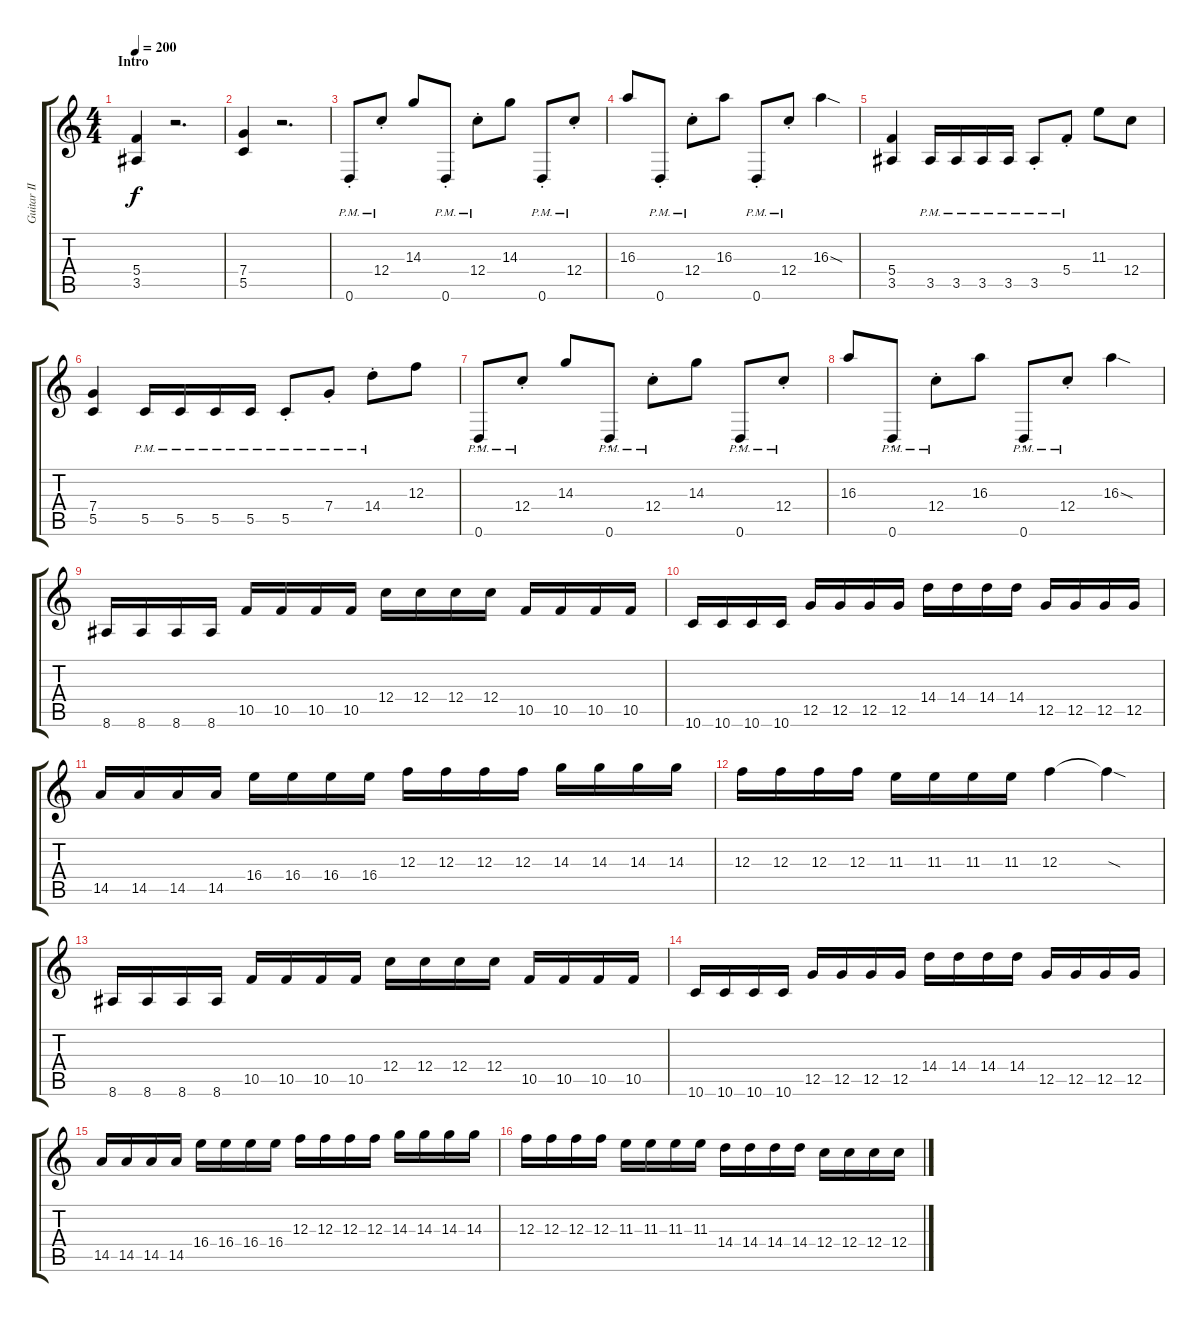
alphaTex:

\track ("Guitar II" "Guitar II") {instrument distortionguitar}
\staff {score tabs}
\tuning (D4 A3 F3 C3 G2 D2) {hide}
\ts (4 4)
\section ("" "Intro")
\tempo 200
\clef g2
\ks c
(5.4 3.5).4{dy f instrument distortionguitar} r.2{d} |
(7.4 5.5).4 r.2{d} |
0.6{pm st}.8 12.4{pm st}.8 14.3.8 0.6{pm st}.8 12.4{pm st}.8 14.3.8 0.6{pm st}.8 12.4{pm st}.8 |
16.3.8 0.6{pm st}.8 12.4{pm st}.8 16.3.8 0.6{pm st}.8 12.4{pm st}.8 16.3{sod}.4 |
(5.4 3.5).4 3.5{pm}.16 3.5{pm}.16 3.5{pm}.16 3.5{pm}.16 3.5{pm st}.8 5.4{pm st}.8 11.3.8 12.4.8 |
(7.4 5.5).4 5.5{pm}.16 5.5{pm}.16 5.5{pm}.16 5.5{pm}.16 5.5{pm st}.8 7.4{pm st}.8 14.4{pm st}.8 12.3.8 |
0.6{pm st}.8 12.4{pm st}.8 14.3.8 0.6{pm st}.8 12.4{pm st}.8 14.3.8 0.6{pm st}.8 12.4{pm st}.8 |
16.3.8 0.6{pm st}.8 12.4{pm st}.8 16.3.8 0.6{pm st}.8 12.4{pm st}.8 16.3{sod}.4 |
8.6.16 8.6.16 8.6.16 8.6.16 10.5.16 10.5.16 10.5.16 10.5.16 12.4.16 12.4.16 12.4.16 12.4.16 10.5.16 10.5.16 10.5.16 10.5.16 |
10.6.16 10.6.16 10.6.16 10.6.16 12.5.16 12.5.16 12.5.16 12.5.16 14.4.16 14.4.16 14.4.16 14.4.16 12.5.16 12.5.16 12.5.16 12.5.16 |
14.5.16 14.5.16 14.5.16 14.5.16 16.4.16 16.4.16 16.4.16 16.4.16 12.3.16 12.3.16 12.3.16 12.3.16 14.3.16 14.3.16 14.3.16 14.3.16 |
12.3.16 12.3.16 12.3.16 12.3.16 11.3.16 11.3.16 11.3.16 11.3.16 12.3.4 12.3{sod t}.4 |
8.6.16 8.6.16 8.6.16 8.6.16 10.5.16 10.5.16 10.5.16 10.5.16 12.4.16 12.4.16 12.4.16 12.4.16 10.5.16 10.5.16 10.5.16 10.5.16 |
10.6.16 10.6.16 10.6.16 10.6.16 12.5.16 12.5.16 12.5.16 12.5.16 14.4.16 14.4.16 14.4.16 14.4.16 12.5.16 12.5.16 12.5.16 12.5.16 |
14.5.16 14.5.16 14.5.16 14.5.16 16.4.16 16.4.16 16.4.16 16.4.16 12.3.16 12.3.16 12.3.16 12.3.16 14.3.16 14.3.16 14.3.16 14.3.16 |
12.3.16 12.3.16 12.3.16 12.3.16 11.3.16 11.3.16 11.3.16 11.3.16 14.4.16 14.4.16 14.4.16 14.4.16 12.4.16 12.4.16 12.4.16 12.4.16
